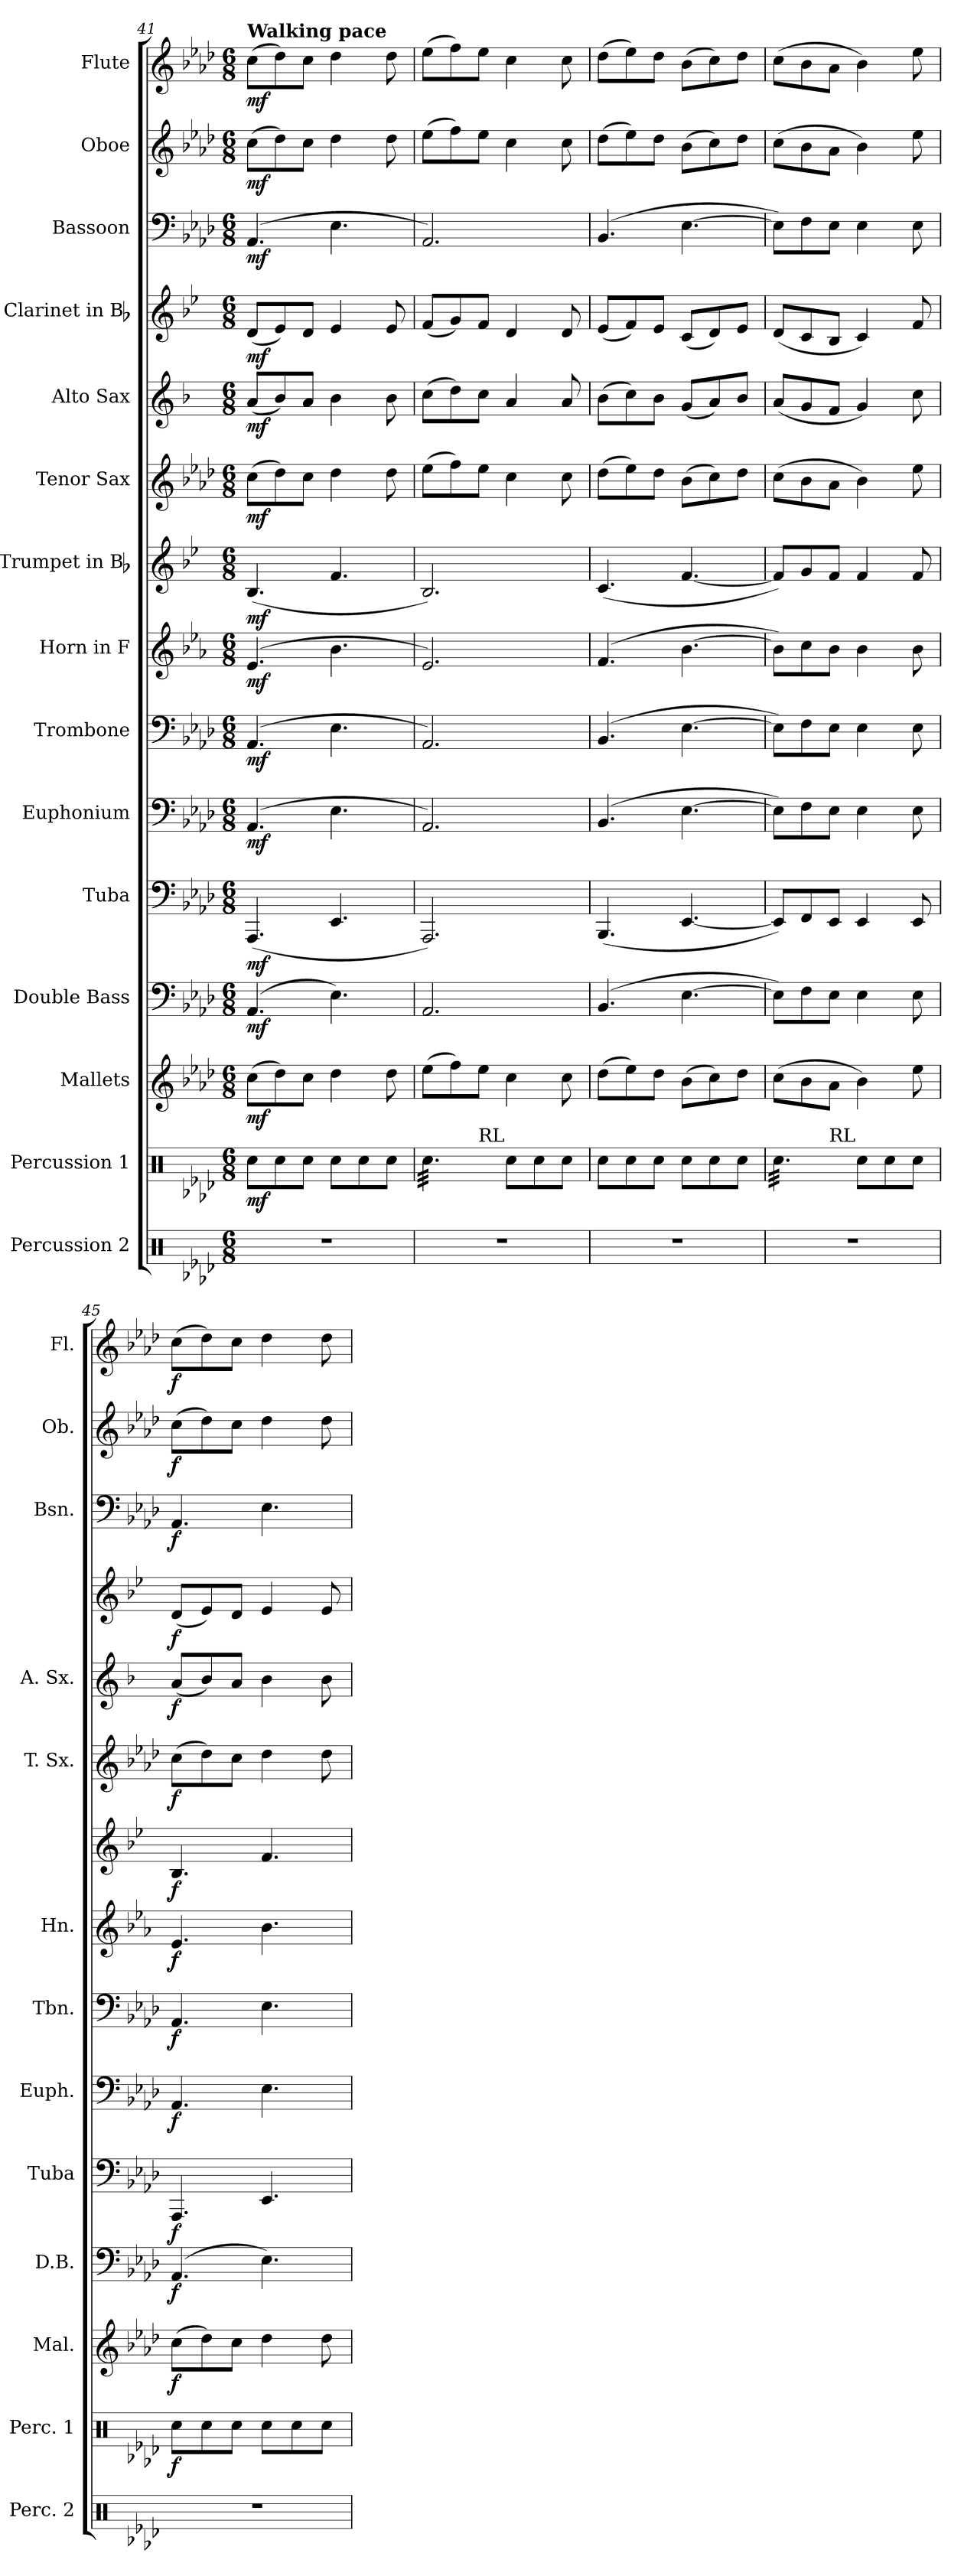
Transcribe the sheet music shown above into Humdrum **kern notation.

**kern	**kern	**dynam	**kern	**dynam	**kern	**dynam	**kern	**dynam	**kern	**dynam	**kern	**dynam	**kern	**dynam	**kern	**dynam	**kern	**dynam	**kern	**dynam	**kern	**dynam	**kern	**dynam	**kern	**dynam	**kern	**dynam
*part15	*part14	*part14	*part13	*part13	*part12	*part12	*part11	*part11	*part10	*part10	*part9	*part9	*part8	*part8	*part7	*part7	*part6	*part6	*part5	*part5	*part4	*part4	*part3	*part3	*part2	*part2	*part1	*part1
*staff15	*staff14	*staff14	*staff13	*staff13	*staff12	*staff12	*staff11	*staff11	*staff10	*staff10	*staff9	*staff9	*staff8	*staff8	*staff7	*staff7	*staff6	*staff6	*staff5	*staff5	*staff4	*staff4	*staff3	*staff3	*staff2	*staff2	*staff1	*staff1
*I"Percussion 2	*I"Percussion 1	*	*I"Mallets	*	*I"Double Bass	*	*I"Tuba	*	*I"Euphonium	*	*I"Trombone	*	*I"Horn in F	*	*I"Trumpet in Bb	*	*I"Tenor Sax	*	*I"Alto Sax	*	*I"Clarinet in Bb	*	*I"Bassoon	*	*I"Oboe	*	*I"Flute	*
*I'Perc. 2	*I'Perc. 1	*	*I'Mal.	*	*I'D.B.	*	*I'Tuba	*	*I'Euph.	*	*I'Tbn.	*	*I'Hn.	*	*	*	*I'T. Sx.	*	*I'A. Sx.	*	*	*	*I'Bsn.	*	*I'Ob.	*	*I'Fl.	*
!!LO:PB:g=z
*clefX	*clefX	*	*clefG2	*	*clefF4	*	*clefF4	*	*clefF4	*	*clefF4	*	*clefG2	*	*clefG2	*	*clefG2	*	*clefG2	*	*clefG2	*	*clefF4	*	*clefG2	*	*clefG2	*
*	*	*	*	*	*ITrd7c12	*	*	*	*	*	*	*	*ITrd4c7	*	*ITrd1c2	*	*ITrd8c14	*	*ITrd5c9	*	*ITrd1c2	*	*	*	*	*	*	*
*k[b-e-a-d-]	*k[b-e-a-d-]	*	*k[b-e-a-d-]	*	*k[b-e-a-d-]	*	*k[b-e-a-d-]	*	*k[b-e-a-d-]	*	*k[b-e-a-d-]	*	*k[b-e-a-d-]	*	*k[b-e-a-d-]	*	*k[b-e-a-d-]	*	*k[b-e-a-d-]	*	*k[b-e-a-d-]	*	*k[b-e-a-d-]	*	*k[b-e-a-d-]	*	*k[b-e-a-d-]	*
*A-:	*A-:	*	*A-:	*	*A-:	*	*A-:	*	*A-:	*	*A-:	*	*A-:	*	*A-:	*	*A-:	*	*A-:	*	*A-:	*	*A-:	*	*A-:	*	*A-:	*
*M6/8	*M6/8	*	*M6/8	*	*M6/8	*	*M6/8	*	*M6/8	*	*M6/8	*	*M6/8	*	*M6/8	*	*M6/8	*	*M6/8	*	*M6/8	*	*M6/8	*	*M6/8	*	*M6/8	*
*MM90	*MM90	*	*MM90	*	*MM90	*	*MM90	*	*MM90	*	*MM90	*	*MM90	*	*MM90	*	*MM90	*	*MM90	*	*MM90	*	*MM90	*	*MM90	*	*MM90	*
=41	=41	=41	=41	=41	=41	=41	=41	=41	=41	=41	=41	=41	=41	=41	=41	=41	=41	=41	=41	=41	=41	=41	=41	=41	=41	=41	=41	=41
!	!	!	!	!	!	!	!	!	!	!	!	!	!	!	!	!	!	!	!	!	!	!	!	!	!	!	!LO:TX:a:B:t=Walking pace	!
!	!	!LO:DY:b	!	!LO:DY:b	!	!LO:DY:b	!	!LO:DY:b	!	!LO:DY:b	!	!LO:DY:b	!	!LO:DY:b	!	!LO:DY:b	!	!LO:DY:b	!	!LO:DY:b	!	!LO:DY:b	!	!LO:DY:b	!	!LO:DY:b	!	!LO:DY:b
2.r	8Rcc\L	mf	(>8cc\L	mf	(4.AAA-/	mf	(<4.AAA-/	mf	(4.AA-/	mf	(4.AA-/	mf	(4.A-/	mf	(<4.A-/	mf	(>8c\L	mf	(<8c/L	mf	(<8c/L	mf	(4.AA-/	mf	(>8cc\L	mf	(>8cc\L	mf
.	8Rcc\	.	8dd-\)	.	.	.	.	.	.	.	.	.	.	.	.	.	8d-\)	.	8d-/)	.	8d-/)	.	.	.	8dd-\)	.	8dd-\)	.
.	8Rcc\J	.	8cc\J	.	.	.	.	.	.	.	.	.	.	.	.	.	8c\J	.	8c/J	.	8c/J	.	.	.	8cc\J	.	8cc\J	.
.	8Rcc\L	.	4dd-\	.	4.EE-\)	.	4.EE-/	.	4.E-\	.	4.E-\	.	4.e-\	.	4.e-/	.	4d-\	.	4d-\	.	4d-/	.	4.E-\	.	4dd-\	.	4dd-\	.
.	8Rcc\	.	.	.	.	.	.	.	.	.	.	.	.	.	.	.	.	.	.	.	.	.	.	.	.	.	.	.
.	8Rcc\J	.	8dd-\	.	.	.	.	.	.	.	.	.	.	.	.	.	8d-\	.	8d-\	.	8d-/	.	.	.	8dd-\	.	8dd-\	.
=42	=42	=42	=42	=42	=42	=42	=42	=42	=42	=42	=42	=42	=42	=42	=42	=42	=42	=42	=42	=42	=42	=42	=42	=42	=42	=42	=42	=42
!	!LO:TX:a:t=RLRL	!	!	!	!	!	!	!	!	!	!	!	!	!	!	!	!	!	!	!	!	!	!	!	!	!	!	!
*	*tremolo	*	*	*	*	*	*	*	*	*	*	*	*	*	*	*	*	*	*	*	*	*	*	*	*	*	*	*
2.r	32Rcc\LLL	.	(>8ee-\L	.	2.AAA-/	.	2.AAA-/)	.	2.AA-/)	.	2.AA-/)	.	2.A-/)	.	2.A-/)	.	(>8e-\L	.	(>8e-\L	.	(<8e-/L	.	2.AA-/)	.	(>8ee-\L	.	(>8ee-\L	.
.	32Rcc\	.	.	.	.	.	.	.	.	.	.	.	.	.	.	.	.	.	.	.	.	.	.	.	.	.	.	.
.	32Rcc\	.	.	.	.	.	.	.	.	.	.	.	.	.	.	.	.	.	.	.	.	.	.	.	.	.	.	.
.	32Rcc\	.	.	.	.	.	.	.	.	.	.	.	.	.	.	.	.	.	.	.	.	.	.	.	.	.	.	.
.	32Rcc\	.	8ff\)	.	.	.	.	.	.	.	.	.	.	.	.	.	8f\)	.	8f\)	.	8f/)	.	.	.	8ff\)	.	8ff\)	.
.	32Rcc\	.	.	.	.	.	.	.	.	.	.	.	.	.	.	.	.	.	.	.	.	.	.	.	.	.	.	.
.	32Rcc\	.	.	.	.	.	.	.	.	.	.	.	.	.	.	.	.	.	.	.	.	.	.	.	.	.	.	.
.	32Rcc\	.	.	.	.	.	.	.	.	.	.	.	.	.	.	.	.	.	.	.	.	.	.	.	.	.	.	.
!	!LO:TX:a:t=R	!	!	!	!	!	!	!	!	!	!	!	!	!	!	!	!	!	!	!	!	!	!	!	!	!	!	!
.	32Rcc\	.	8ee-\J	.	.	.	.	.	.	.	.	.	.	.	.	.	8e-\J	.	8e-\J	.	8e-/J	.	.	.	8ee-\J	.	8ee-\J	.
.	32Rcc\	.	.	.	.	.	.	.	.	.	.	.	.	.	.	.	.	.	.	.	.	.	.	.	.	.	.	.
!	!LO:TX:a:t=L	!	!	!	!	!	!	!	!	!	!	!	!	!	!	!	!	!	!	!	!	!	!	!	!	!	!	!
.	32Rcc\	.	.	.	.	.	.	.	.	.	.	.	.	.	.	.	.	.	.	.	.	.	.	.	.	.	.	.
.	32Rcc\JJJ	.	.	.	.	.	.	.	.	.	.	.	.	.	.	.	.	.	.	.	.	.	.	.	.	.	.	.
*	*Xtremolo	*	*	*	*	*	*	*	*	*	*	*	*	*	*	*	*	*	*	*	*	*	*	*	*	*	*	*
.	8Rcc\L	.	4cc\	.	.	.	.	.	.	.	.	.	.	.	.	.	4c\	.	4c/	.	4c/	.	.	.	4cc\	.	4cc\	.
.	8Rcc\	.	.	.	.	.	.	.	.	.	.	.	.	.	.	.	.	.	.	.	.	.	.	.	.	.	.	.
.	8Rcc\J	.	8cc\	.	.	.	.	.	.	.	.	.	.	.	.	.	8c\	.	8c/	.	8c/	.	.	.	8cc\	.	8cc\	.
=43	=43	=43	=43	=43	=43	=43	=43	=43	=43	=43	=43	=43	=43	=43	=43	=43	=43	=43	=43	=43	=43	=43	=43	=43	=43	=43	=43	=43
2.r	8Rcc\L	.	(>8dd-\L	.	(4.BBB-/	.	(<4.BBB-/	.	(4.BB-/	.	(4.BB-/	.	(4.B-/	.	(<4.B-/	.	(>8d-\L	.	(>8d-\L	.	(<8d-/L	.	(4.BB-/	.	(>8dd-\L	.	(>8dd-\L	.
.	8Rcc\	.	8ee-\)	.	.	.	.	.	.	.	.	.	.	.	.	.	8e-\)	.	8e-\)	.	8e-/)	.	.	.	8ee-\)	.	8ee-\)	.
.	8Rcc\J	.	8dd-\J	.	.	.	.	.	.	.	.	.	.	.	.	.	8d-\J	.	8d-\J	.	8d-/J	.	.	.	8dd-\J	.	8dd-\J	.
.	8Rcc\L	.	(>8b-\L	.	[4.EE-\	.	[4.EE-/	.	[4.E-\	.	[4.E-\	.	[4.e-\	.	[4.e-/	.	(>8B-\L	.	(<8B-/L	.	(<8B-/L	.	[4.E-\	.	(>8b-\L	.	(>8b-\L	.
.	8Rcc\	.	8cc\)	.	.	.	.	.	.	.	.	.	.	.	.	.	8c\)	.	8c/)	.	8c/)	.	.	.	8cc\)	.	8cc\)	.
.	8Rcc\J	.	8dd-\J	.	.	.	.	.	.	.	.	.	.	.	.	.	8d-\J	.	8d-/J	.	8d-/J	.	.	.	8dd-\J	.	8dd-\J	.
=44	=44	=44	=44	=44	=44	=44	=44	=44	=44	=44	=44	=44	=44	=44	=44	=44	=44	=44	=44	=44	=44	=44	=44	=44	=44	=44	=44	=44
!	!LO:TX:a:t=RLRL	!	!	!	!	!	!	!	!	!	!	!	!	!	!	!	!	!	!	!	!	!	!	!	!	!	!	!
*	*tremolo	*	*	*	*	*	*	*	*	*	*	*	*	*	*	*	*	*	*	*	*	*	*	*	*	*	*	*
2.r	32Rcc\LLL	.	(>8cc\L	.	8EE-\L])	.	8EE-/L])	.	8E-\L])	.	8E-\L])	.	8e-\L])	.	8e-/L])	.	(>8c\L	.	(<8c/L	.	(<8c/L	.	8E-\L])	.	(>8cc\L	.	(>8cc\L	.
.	32Rcc\	.	.	.	.	.	.	.	.	.	.	.	.	.	.	.	.	.	.	.	.	.	.	.	.	.	.	.
.	32Rcc\	.	.	.	.	.	.	.	.	.	.	.	.	.	.	.	.	.	.	.	.	.	.	.	.	.	.	.
.	32Rcc\	.	.	.	.	.	.	.	.	.	.	.	.	.	.	.	.	.	.	.	.	.	.	.	.	.	.	.
.	32Rcc\	.	8b-\	.	8FF\	.	8FF/	.	8F\	.	8F\	.	8f\	.	8f/	.	8B-\	.	8B-/	.	8B-/	.	8F\	.	8b-\	.	8b-\	.
.	32Rcc\	.	.	.	.	.	.	.	.	.	.	.	.	.	.	.	.	.	.	.	.	.	.	.	.	.	.	.
.	32Rcc\	.	.	.	.	.	.	.	.	.	.	.	.	.	.	.	.	.	.	.	.	.	.	.	.	.	.	.
.	32Rcc\	.	.	.	.	.	.	.	.	.	.	.	.	.	.	.	.	.	.	.	.	.	.	.	.	.	.	.
!	!LO:TX:a:t=R	!	!	!	!	!	!	!	!	!	!	!	!	!	!	!	!	!	!	!	!	!	!	!	!	!	!	!
.	32Rcc\	.	8a-\J	.	8EE-\J	.	8EE-/J	.	8E-\J	.	8E-\J	.	8e-\J	.	8e-/J	.	8A-\J	.	8A-/J	.	8A-/J	.	8E-\J	.	8a-\J	.	8a-\J	.
.	32Rcc\	.	.	.	.	.	.	.	.	.	.	.	.	.	.	.	.	.	.	.	.	.	.	.	.	.	.	.
!	!LO:TX:a:t=L	!	!	!	!	!	!	!	!	!	!	!	!	!	!	!	!	!	!	!	!	!	!	!	!	!	!	!
.	32Rcc\	.	.	.	.	.	.	.	.	.	.	.	.	.	.	.	.	.	.	.	.	.	.	.	.	.	.	.
.	32Rcc\JJJ	.	.	.	.	.	.	.	.	.	.	.	.	.	.	.	.	.	.	.	.	.	.	.	.	.	.	.
*	*Xtremolo	*	*	*	*	*	*	*	*	*	*	*	*	*	*	*	*	*	*	*	*	*	*	*	*	*	*	*
.	8Rcc\L	.	4b-\)	.	4EE-\	.	4EE-/	.	4E-\	.	4E-\	.	4e-\	.	4e-/	.	4B-\)	.	4B-/)	.	4B-/)	.	4E-\	.	4b-\)	.	4b-\)	.
.	8Rcc\	.	.	.	.	.	.	.	.	.	.	.	.	.	.	.	.	.	.	.	.	.	.	.	.	.	.	.
.	8Rcc\J	.	8ee-\	.	8EE-\	.	8EE-/	.	8E-\	.	8E-\	.	8e-\	.	8e-/	.	8e-\	.	8e-\	.	8e-/	.	8E-\	.	8ee-\	.	8ee-\	.
=45	=45	=45	=45	=45	=45	=45	=45	=45	=45	=45	=45	=45	=45	=45	=45	=45	=45	=45	=45	=45	=45	=45	=45	=45	=45	=45	=45	=45
!	!	!LO:DY:b	!	!LO:DY:b	!	!LO:DY:b	!	!LO:DY:b	!	!LO:DY:b	!	!LO:DY:b	!	!LO:DY:b	!	!LO:DY:b	!	!LO:DY:b	!	!LO:DY:b	!	!LO:DY:b	!	!LO:DY:b	!	!LO:DY:b	!	!LO:DY:b
2.r	8Rcc\L	f	(>8cc\L	f	(4.AAA-/	f	4.AAA-/	f	4.AA-/	f	4.AA-/	f	4.A-/	f	4.A-/	f	(>8c\L	f	(<8c/L	f	(<8c/L	f	4.AA-/	f	(>8cc\L	f	(>8cc\L	f
.	8Rcc\	.	8dd-\)	.	.	.	.	.	.	.	.	.	.	.	.	.	8d-\)	.	8d-/)	.	8d-/)	.	.	.	8dd-\)	.	8dd-\)	.
.	8Rcc\J	.	8cc\J	.	.	.	.	.	.	.	.	.	.	.	.	.	8c\J	.	8c/J	.	8c/J	.	.	.	8cc\J	.	8cc\J	.
.	8Rcc\L	.	4dd-\	.	4.EE-\)	.	4.EE-/	.	4.E-\	.	4.E-\	.	4.e-\	.	4.e-/	.	4d-\	.	4d-\	.	4d-/	.	4.E-\	.	4dd-\	.	4dd-\	.
.	8Rcc\	.	.	.	.	.	.	.	.	.	.	.	.	.	.	.	.	.	.	.	.	.	.	.	.	.	.	.
.	8Rcc\J	.	8dd-\	.	.	.	.	.	.	.	.	.	.	.	.	.	8d-\	.	8d-\	.	8d-/	.	.	.	8dd-\	.	8dd-\	.
=	=	=	=	=	=	=	=	=	=	=	=	=	=	=	=	=	=	=	=	=	=	=	=	=	=	=	=	=
*-	*-	*-	*-	*-	*-	*-	*-	*-	*-	*-	*-	*-	*-	*-	*-	*-	*-	*-	*-	*-	*-	*-	*-	*-	*-	*-	*-	*-
